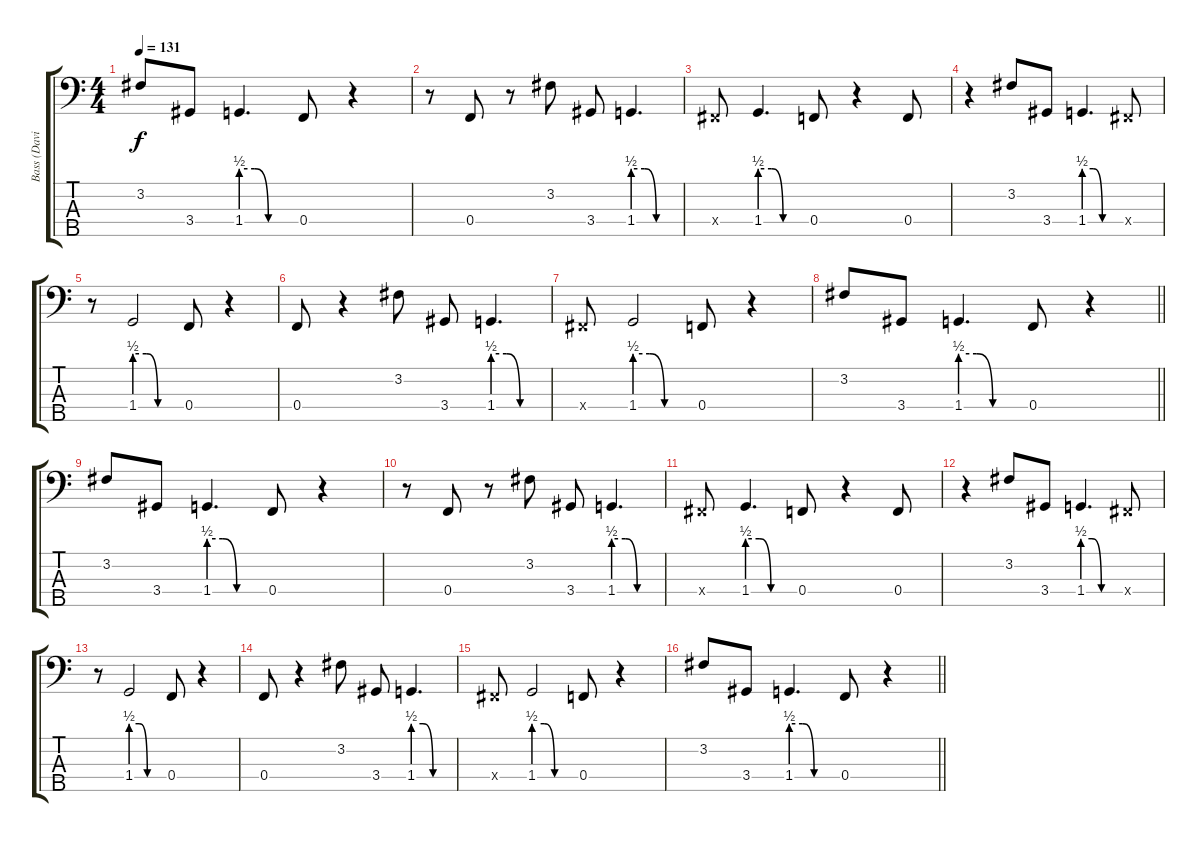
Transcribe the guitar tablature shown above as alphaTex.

\track ("Bass (David Lovgren)" "Bass (Davi") {instrument slapbass1}
\staff {score tabs}
\tuning (Ab2 Eb2 Bb1 F1 C1) {hide}
\ts (4 4)
\tempo 131
\clef f4
\ks c
3.2.8{dy f} 3.4.8 1.4{be (custom 0 2 15 2 30 0 60 0)}.4{d} 0.4.8 r.4 |
r.8 0.4.8 r.8 3.2.8 3.4.8 1.4{be (custom 0 2 15 2 30 0 60 0)}.4{d} |
1.4{x}.8 1.4{be (custom 0 2 15 2 30 0 60 0)}.4{d} 0.4.8 r.4 0.4.8 |
r.4 3.2.8 3.4.8 1.4{be (custom 0 2 15 2 30 0 60 0)}.4{d} 1.4{x}.8 |
r.8 1.4{be (custom 0 2 15 2 30 0 60 0)}.2 0.4.8 r.4 |
0.4.8 r.4 3.2.8 3.4.8 1.4{be (custom 0 2 15 2 30 0 60 0)}.4{d} |
1.4{x}.8 1.4{be (custom 0 2 15 2 30 0 60 0)}.2 0.4.8 r.4 |
\barLineRight lightlight
3.2.8 3.4.8 1.4{be (custom 0 2 15 2 30 0 60 0)}.4{d} 0.4.8 r.4 |
3.2.8 3.4.8 1.4{be (custom 0 2 15 2 30 0 60 0)}.4{d} 0.4.8 r.4 |
r.8 0.4.8 r.8 3.2.8 3.4.8 1.4{be (custom 0 2 15 2 30 0 60 0)}.4{d} |
1.4{x}.8 1.4{be (custom 0 2 15 2 30 0 60 0)}.4{d} 0.4.8 r.4 0.4.8 |
r.4 3.2.8 3.4.8 1.4{be (custom 0 2 15 2 30 0 60 0)}.4{d} 1.4{x}.8 |
r.8 1.4{be (custom 0 2 15 2 30 0 60 0)}.2 0.4.8 r.4 |
0.4.8 r.4 3.2.8 3.4.8 1.4{be (custom 0 2 15 2 30 0 60 0)}.4{d} |
1.4{x}.8 1.4{be (custom 0 2 15 2 30 0 60 0)}.2 0.4.8 r.4 |
\barLineRight lightlight
3.2.8 3.4.8 1.4{be (custom 0 2 15 2 30 0 60 0)}.4{d} 0.4.8 r.4
